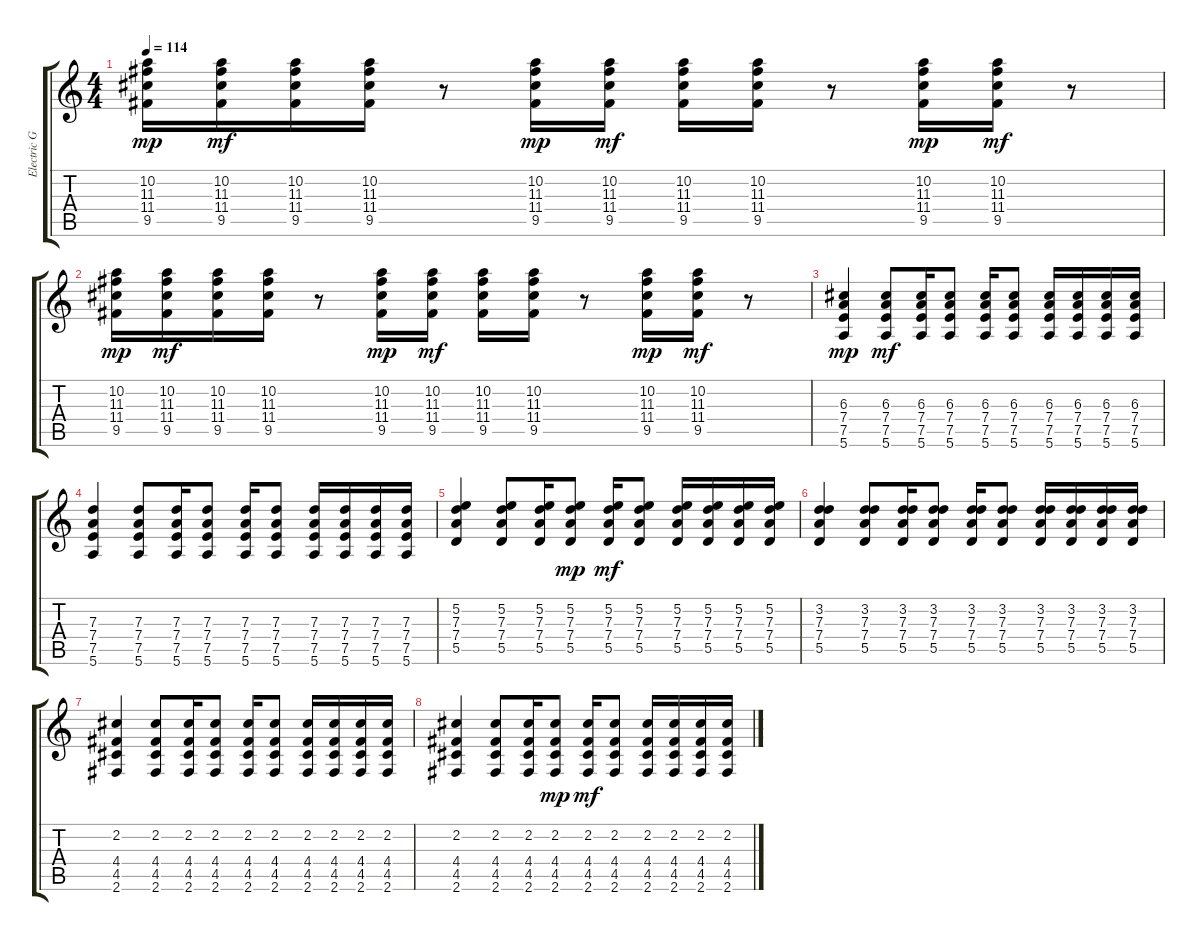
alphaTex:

\track ("Electric Guitar" "Electric G") {instrument distortionguitar}
\staff {score tabs}
\tuning (E4 B3 G3 D3 A2 E2) {hide}
\ts (4 4)
\tempo 114
\clef g2
\ks c
(10.2 11.3 11.4 9.5).16{dy mp} (10.2 11.3 11.4 9.5).16{dy mf} (10.2 11.3 11.4 9.5).16 (10.2 11.3 11.4 9.5).16 r.8 (10.2 11.3 11.4 9.5).16{dy mp} (10.2 11.3 11.4 9.5).16{dy mf} (10.2 11.3 11.4 9.5).16 (10.2 11.3 11.4 9.5).16 r.8 (10.2 11.3 11.4 9.5).16{dy mp} (10.2 11.3 11.4 9.5).16{dy mf} r.8 |
(10.2 11.3 11.4 9.5).16{dy mp} (10.2 11.3 11.4 9.5).16{dy mf} (10.2 11.3 11.4 9.5).16 (10.2 11.3 11.4 9.5).16 r.8 (10.2 11.3 11.4 9.5).16{dy mp} (10.2 11.3 11.4 9.5).16{dy mf} (10.2 11.3 11.4 9.5).16 (10.2 11.3 11.4 9.5).16 r.8 (10.2 11.3 11.4 9.5).16{dy mp} (10.2 11.3 11.4 9.5).16{dy mf} r.8 |
(6.3 7.4 7.5 5.6).4{dy mp} (6.3 7.4 7.5 5.6).8{dy mf} (6.3 7.4 7.5 5.6).16 (6.3 7.4 7.5 5.6).8 (6.3 7.4 7.5 5.6).16 (6.3 7.4 7.5 5.6).8 (6.3 7.4 7.5 5.6).16 (6.3 7.4 7.5 5.6).16 (6.3 7.4 7.5 5.6).16 (6.3 7.4 7.5 5.6).16 |
(7.3 7.4 7.5 5.6).4 (7.3 7.4 7.5 5.6).8 (7.3 7.4 7.5 5.6).16 (7.3 7.4 7.5 5.6).8 (7.3 7.4 7.5 5.6).16 (7.3 7.4 7.5 5.6).8 (7.3 7.4 7.5 5.6).16 (7.3 7.4 7.5 5.6).16 (7.3 7.4 7.5 5.6).16 (7.3 7.4 7.5 5.6).16 |
(5.2 7.3 7.4 5.5).4 (5.2 7.3 7.4 5.5).8 (5.2 7.3 7.4 5.5).16 (5.2 7.3 7.4 5.5).8{dy mp} (5.2 7.3 7.4 5.5).16{dy mf} (5.2 7.3 7.4 5.5).8 (5.2 7.3 7.4 5.5).16 (5.2 7.3 7.4 5.5).16 (5.2 7.3 7.4 5.5).16 (5.2 7.3 7.4 5.5).16 |
(3.2 7.3 7.4 5.5).4 (3.2 7.3 7.4 5.5).8 (3.2 7.3 7.4 5.5).16 (3.2 7.3 7.4 5.5).8 (3.2 7.3 7.4 5.5).16 (3.2 7.3 7.4 5.5).8 (3.2 7.3 7.4 5.5).16 (3.2 7.3 7.4 5.5).16 (3.2 7.3 7.4 5.5).16 (3.2 7.3 7.4 5.5).16 |
(2.2 4.4 4.5 2.6).4 (2.2 4.4 4.5 2.6).8 (2.2 4.4 4.5 2.6).16 (2.2 4.4 4.5 2.6).8 (2.2 4.4 4.5 2.6).16 (2.2 4.4 4.5 2.6).8 (2.2 4.4 4.5 2.6).16 (2.2 4.4 4.5 2.6).16 (2.2 4.4 4.5 2.6).16 (2.2 4.4 4.5 2.6).16 |
(2.2 4.4 4.5 2.6).4 (2.2 4.4 4.5 2.6).8 (2.2 4.4 4.5 2.6).16 (2.2 4.4 4.5 2.6).8{dy mp} (2.2 4.4 4.5 2.6).16{dy mf} (2.2 4.4 4.5 2.6).8 (2.2 4.4 4.5 2.6).16 (2.2 4.4 4.5 2.6).16 (2.2 4.4 4.5 2.6).16 (2.2 4.4 4.5 2.6).16
